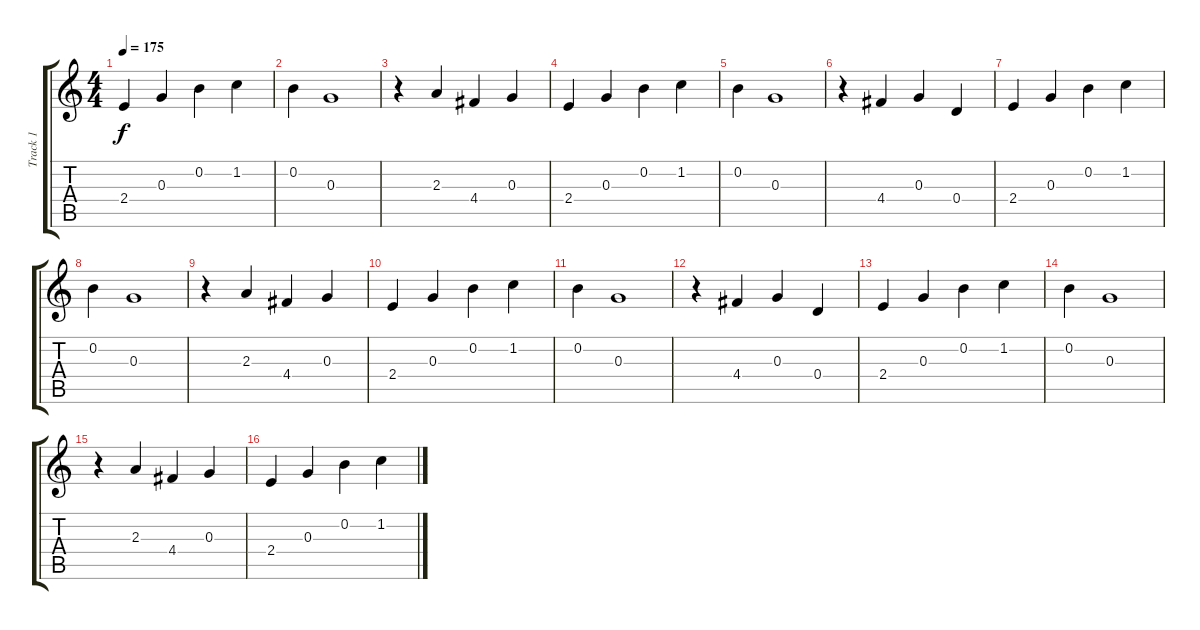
\track ("Track 1" "Track 1") {instrument acousticguitarsteel}
\staff {score tabs}
\tuning (E4 B3 G3 D3 A2 E2) {hide}
\ts (4 4)
\tempo 175
\clef g2
\ks c
2.4.4{dy f instrument acousticguitarsteel} 0.3.4 0.2.4 1.2.4 |
0.2.4 0.3.1 |
r.4 2.3.4 4.4.4 0.3.4 |
2.4.4 0.3.4 0.2.4 1.2.4 |
0.2.4 0.3.1 |
r.4 4.4.4 0.3.4 0.4.4 |
2.4.4 0.3.4 0.2.4 1.2.4 |
0.2.4 0.3.1 |
r.4 2.3.4 4.4.4 0.3.4 |
2.4.4 0.3.4 0.2.4 1.2.4 |
0.2.4 0.3.1 |
r.4 4.4.4 0.3.4 0.4.4 |
2.4.4 0.3.4 0.2.4 1.2.4 |
0.2.4 0.3.1 |
r.4 2.3.4 4.4.4 0.3.4 |
2.4.4 0.3.4 0.2.4 1.2.4
